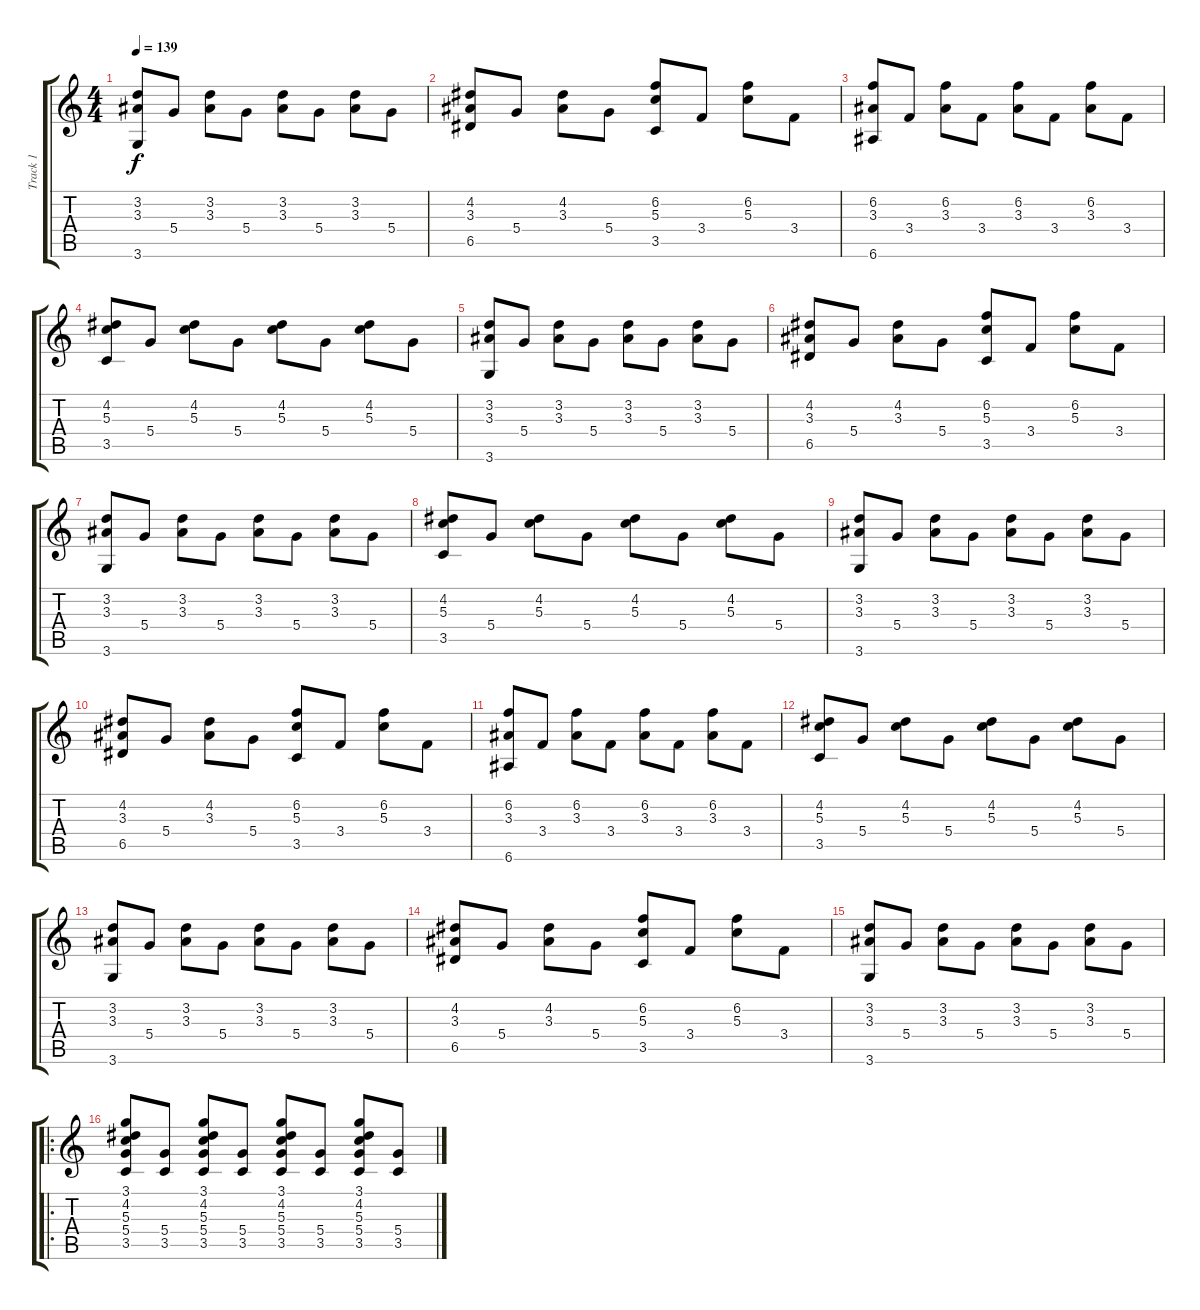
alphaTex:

\track ("Track 1" "Track 1") {instrument acousticguitarnylon}
\staff {score tabs}
\tuning (E4 B3 G3 D3 A2 E2) {hide}
\ts (4 4)
\tempo 139
\clef g2
\ks c
(3.2 3.3 3.6).8{dy f} 5.4.8 (3.2 3.3).8 5.4.8 (3.2 3.3).8 5.4.8 (3.2 3.3).8 5.4.8 |
(4.2 3.3 6.5).8 5.4.8 (4.2 3.3).8 5.4.8 (6.2 5.3 3.5).8 3.4.8 (6.2 5.3).8 3.4.8 |
(6.2 3.3 6.6).8 3.4.8 (6.2 3.3).8 3.4.8 (6.2 3.3).8 3.4.8 (6.2 3.3).8 3.4.8 |
(4.2 5.3 3.5).8 5.4.8 (4.2 5.3).8 5.4.8 (4.2 5.3).8 5.4.8 (4.2 5.3).8 5.4.8 |
(3.2 3.3 3.6).8 5.4.8 (3.2 3.3).8 5.4.8 (3.2 3.3).8 5.4.8 (3.2 3.3).8 5.4.8 |
(4.2 3.3 6.5).8 5.4.8 (4.2 3.3).8 5.4.8 (6.2 5.3 3.5).8 3.4.8 (6.2 5.3).8 3.4.8 |
(3.2 3.3 3.6).8 5.4.8 (3.2 3.3).8 5.4.8 (3.2 3.3).8 5.4.8 (3.2 3.3).8 5.4.8 |
(4.2 5.3 3.5).8 5.4.8 (4.2 5.3).8 5.4.8 (4.2 5.3).8 5.4.8 (4.2 5.3).8 5.4.8 |
(3.2 3.3 3.6).8 5.4.8 (3.2 3.3).8 5.4.8 (3.2 3.3).8 5.4.8 (3.2 3.3).8 5.4.8 |
(4.2 3.3 6.5).8 5.4.8 (4.2 3.3).8 5.4.8 (6.2 5.3 3.5).8 3.4.8 (6.2 5.3).8 3.4.8 |
(6.2 3.3 6.6).8 3.4.8 (6.2 3.3).8 3.4.8 (6.2 3.3).8 3.4.8 (6.2 3.3).8 3.4.8 |
(4.2 5.3 3.5).8 5.4.8 (4.2 5.3).8 5.4.8 (4.2 5.3).8 5.4.8 (4.2 5.3).8 5.4.8 |
(3.2 3.3 3.6).8 5.4.8 (3.2 3.3).8 5.4.8 (3.2 3.3).8 5.4.8 (3.2 3.3).8 5.4.8 |
(4.2 3.3 6.5).8 5.4.8 (4.2 3.3).8 5.4.8 (6.2 5.3 3.5).8 3.4.8 (6.2 5.3).8 3.4.8 |
(3.2 3.3 3.6).8 5.4.8 (3.2 3.3).8 5.4.8 (3.2 3.3).8 5.4.8 (3.2 3.3).8 5.4.8 |
\ro
(3.1 4.2 5.3 5.4 3.5).8 (5.4 3.5).8 (3.1 4.2 5.3 5.4 3.5).8 (5.4 3.5).8 (3.1 4.2 5.3 5.4 3.5).8 (5.4 3.5).8 (3.1 4.2 5.3 5.4 3.5).8 (5.4 3.5).8
